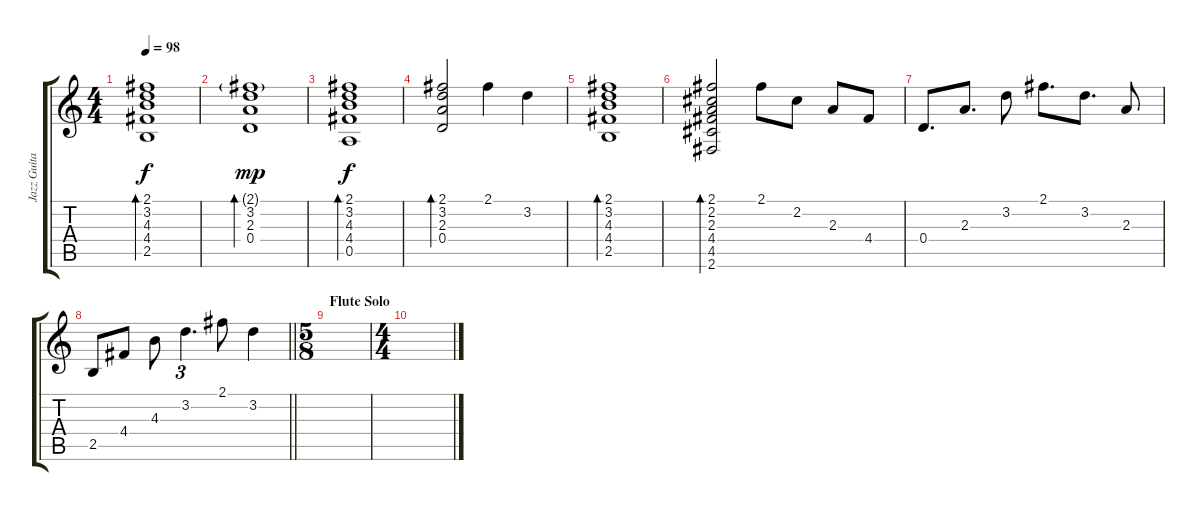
\track ("Jazz Guitar" "Jazz Guita") {instrument electricguitarjazz}
\staff {score tabs}
\tuning (E4 B3 G3 D3 A2 E2) {hide}
\ts (4 4)
\tempo 98
\clef g2
\ks c
(2.1 3.2 4.3 4.4 2.5).1{bd 240 dy f} |
(2.1{g} 3.2 2.3 0.4).1{bd 240 dy mp} |
(2.1 3.2 4.3 4.4 0.5).1{bd 240 dy f} |
(2.1 3.2 2.3 0.4).2{bd 240} 2.1.4 3.2.4 |
(2.1 3.2 4.3 4.4 2.5).1{bd 240} |
(2.1 2.2 2.3 4.4 4.5 2.6).2{bd 240} 2.1.8 2.2.8 2.3.8 4.4.8 |
0.4.8{d} 2.3.8{d} 3.2.8 2.1.8{d} 3.2.8{d} 2.3.8 |
\barLineRight lightlight
2.5.8 4.4.8 4.3.8 3.2.4{d tu (3 2)} 2.1.8 3.2.4 |
\ts (5 8)
\section ("" "Flute Solo")
|
\ts (4 4)
